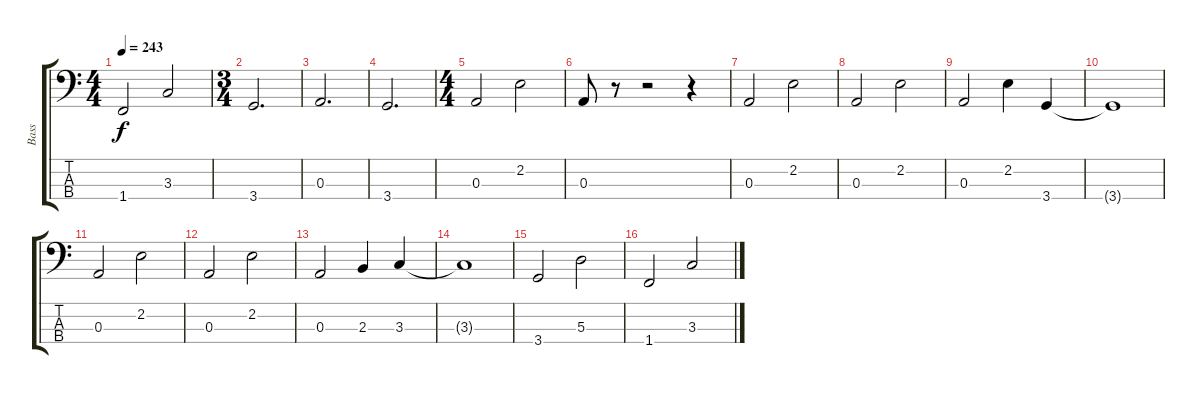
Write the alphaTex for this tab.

\track ("Bass" "Bass") {instrument electricbassfinger}
\staff {score tabs}
\tuning (G2 D2 A1 E1) {hide}
\ts (4 4)
\tempo 243
\clef f4
\ks c
1.4.2{dy f} 3.3.2 |
\ts (3 4)
3.4.2{d} |
0.3.2{d} |
3.4.2{d} |
\ts (4 4)
0.3.2 2.2.2 |
0.3.8 r.8 r.2 r.4 |
0.3.2 2.2.2 |
0.3.2 2.2.2 |
0.3.2 2.2.4 3.4.4 |
3.4{t}.1 |
0.3.2 2.2.2 |
0.3.2 2.2.2 |
0.3.2 2.3.4 3.3.4 |
3.3{t}.1 |
3.4.2 5.3.2 |
1.4.2 3.3.2
